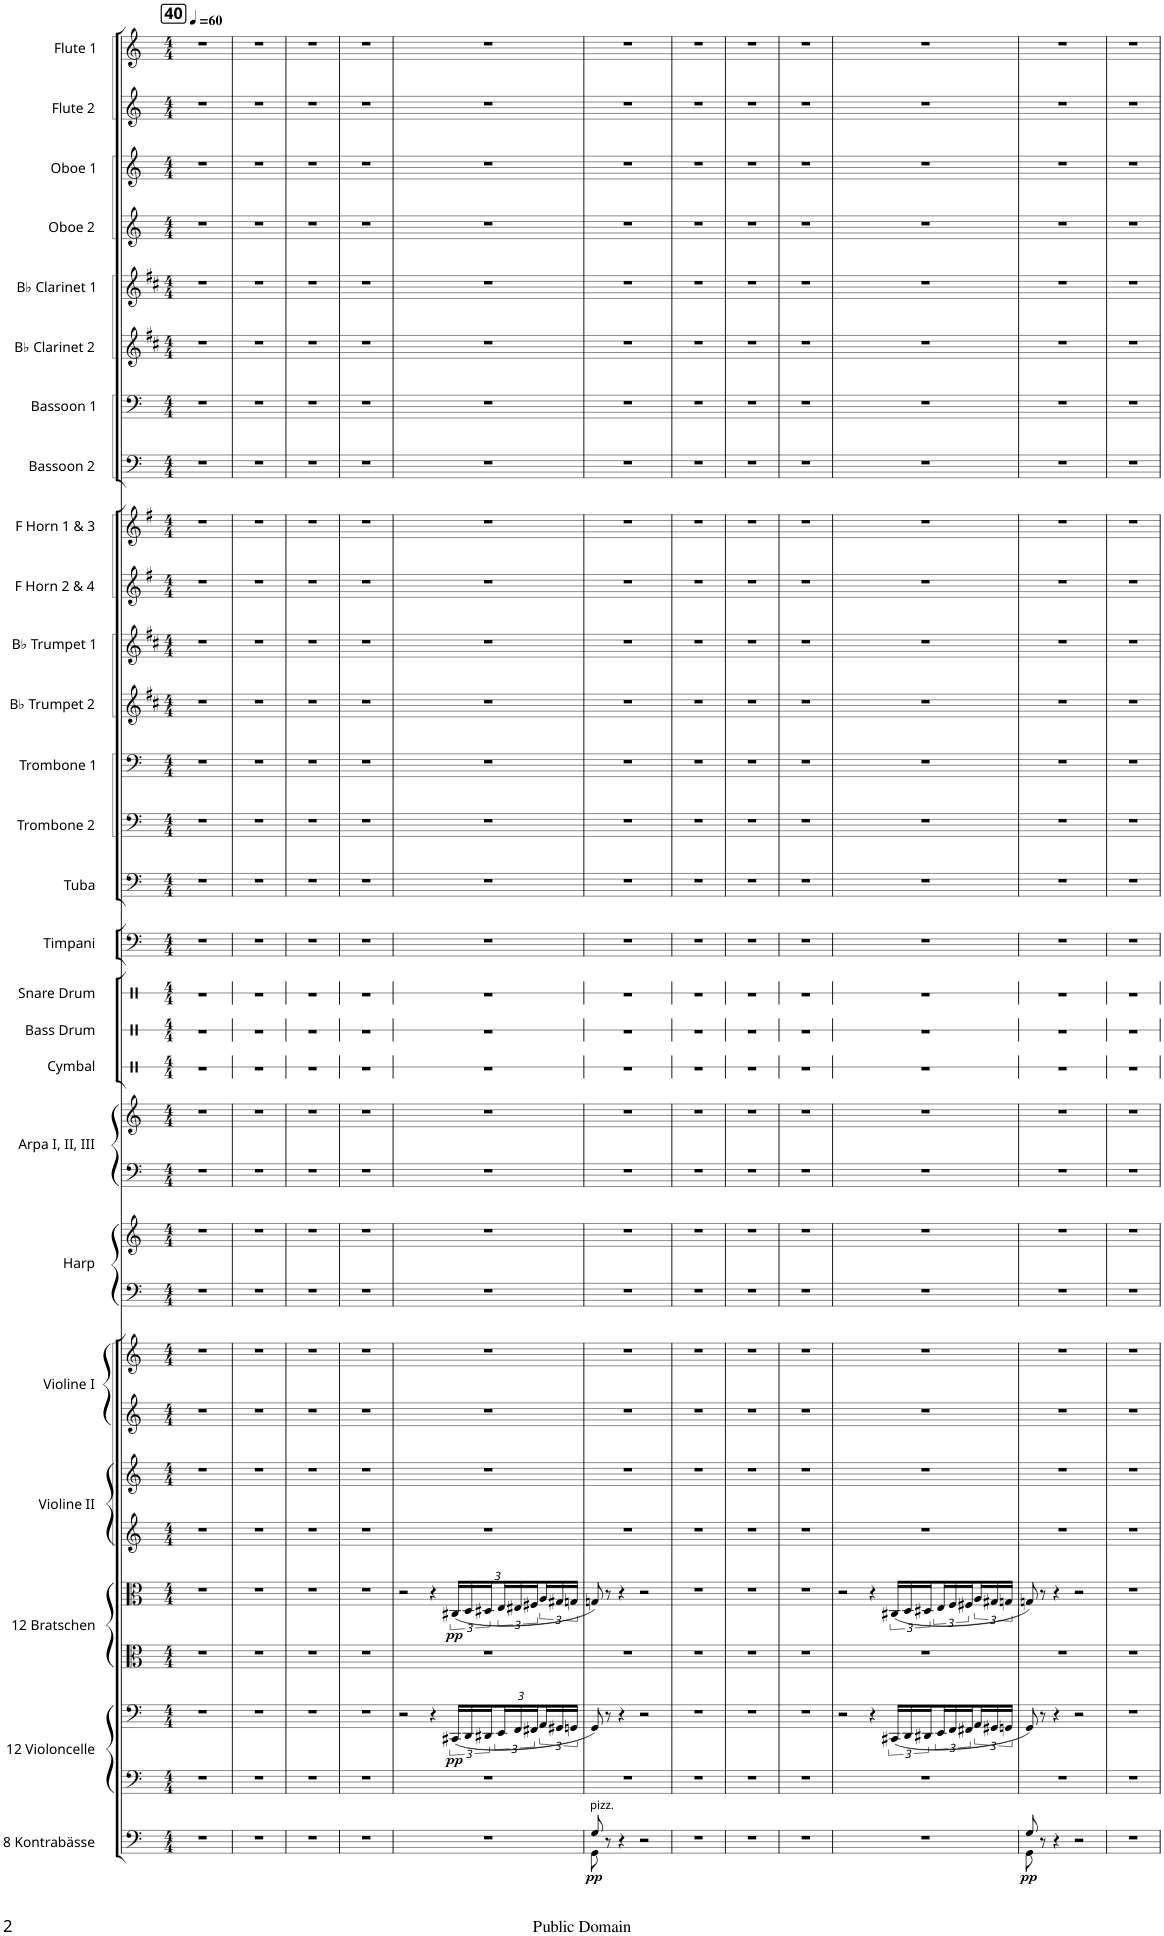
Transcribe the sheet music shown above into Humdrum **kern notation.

**kern	**dynam	**kern	**dynam	**kern	**dynam
*part3	*part3	*part2	*part2	*part1	*part1
*staff3	*staff3	*staff2	*staff2	*staff1	*staff1
*I"8 Kontrabässe	*	*I"12 Violoncelle	*	*I"12 Bratschen	*
*I'Kb.	*	*I'Vc.	*	*I'Br.	*
*clefF4	*	*clefF4	*	*clefC3	*
*Trd7c12	*	*	*	*	*
*k[]	*	*k[]	*	*k[]	*
*M4/4	*	*M4/4	*	*M4/4	*
=1	=1	=1	=1	=1	=1
1r	.	1r	.	1r	.
=2	=2	=2	=2	=2	=2
1r	.	1r	.	1r	.
=3	=3	=3	=3	=3	=3
1r	.	1r	.	1r	.
=4	=4	=4	=4	=4	=4
1r	.	1r	.	1r	.
=5	=5	=5	=5	=5	=5
1r	.	2r	.	2r	.
.	.	4r	.	4r	.
*	*	*Xbrackettup	*	*Xbrackettup	*
!	!	!	!LO:DY:b	!	!LO:DY:b
.	.	(36CC#X/LL	pp	(36C#X/LL	pp
.	.	36DD/	.	36D/	.
.	.	36DD#X/J	.	36D#X/J	.
.	.	36EE/L	.	36E/L	.
.	.	36FF/	.	36E#X/	.
.	.	36FF#X/J	.	36F#X/J	.
.	.	36AA/L	.	36A/L	.
.	.	36GG#X/	.	36G#X/	.
.	.	36GGn/JJ	.	36Gn/JJ	.
=6	=6	=6	=6	=6	=6
*^	*	*	*	*	*
!LO:TX:a:t=pizz.	!	!	!	!	!	!
!	!	!LO:DY:b	!	!	!	!
8G/	8GG\	pp	8GG/)	.	8Gn/)	.
8r	8ryy	.	8r	.	8r	.
4r	4ryy	.	4r	.	4r	.
2r	2ryy	.	2r	.	2r	.
*v	*v	*	*	*	*	*
=7	=7	=7	=7	=7	=7
1r	.	1r	.	1r	.
=8	=8	=8	=8	=8	=8
1r	.	1r	.	1r	.
=9	=9	=9	=9	=9	=9
1r	.	1r	.	1r	.
=10	=10	=10	=10	=10	=10
1r	.	2r	.	2r	.
.	.	4r	.	4r	.
.	.	(36CC#X/LL	.	(36C#X/LL	.
.	.	36DD/	.	36D/	.
.	.	36DD#X/J	.	36D#X/J	.
.	.	36EE/L	.	36E/L	.
.	.	36FF/	.	36F/	.
.	.	36FF#X/J	.	36F#X/J	.
.	.	36AA/L	.	36A/L	.
.	.	36GG#X/	.	36G#X/	.
.	.	36GGn/JJ	.	36Gn/JJ	.
=11	=11	=11	=11	=11	=11
*^	*	*	*	*	*
!	!	!LO:DY:b	!	!	!	!
8G/	8GG\	pp	8GG/)	.	8Gn/)	.
8r	8ryy	.	8r	.	8r	.
4r	4ryy	.	4r	.	4r	.
2r	2ryy	.	2r	.	2r	.
*v	*v	*	*	*	*	*
=12	=12	=12	=12	=12	=12
1r	.	1r	.	1r	.
=	=	=	=	=	=
*-	*-	*-	*-	*-	*-
